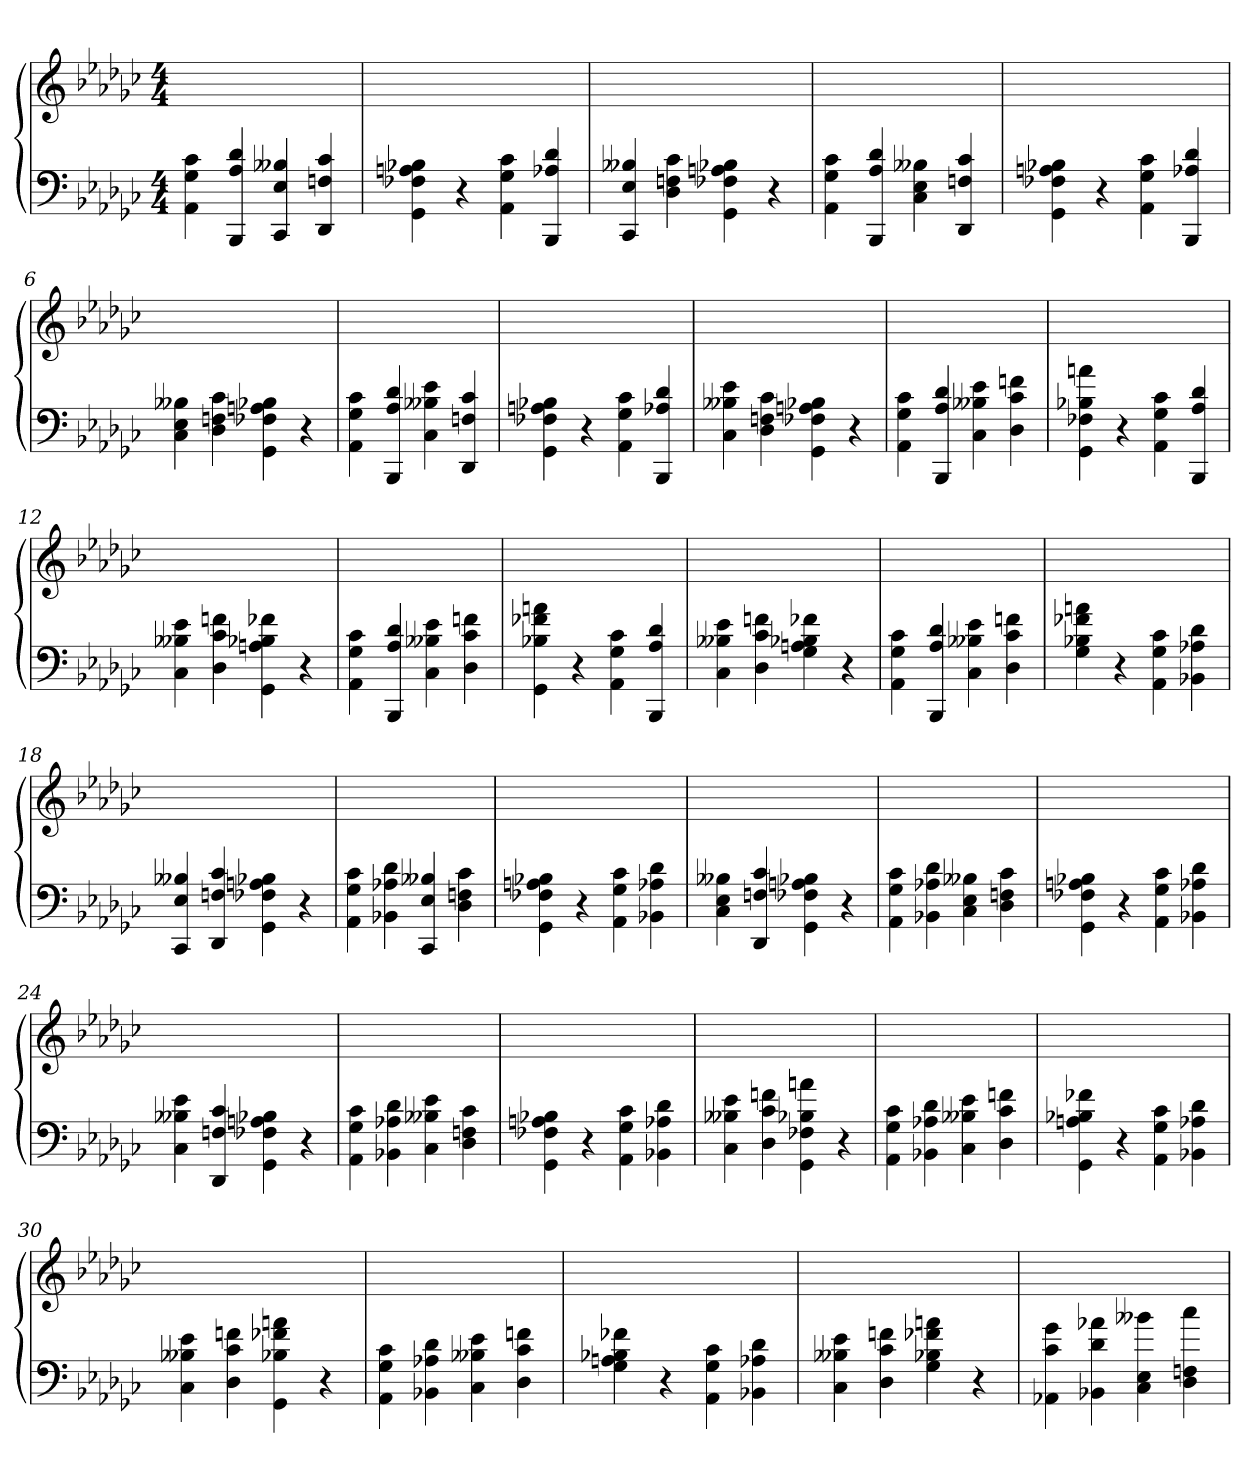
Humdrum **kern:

**kern	**kern
*part2	*part1
*staff2	*staff1
*clefF4	*clefG2
*k[b-e-a-d-g-c-]	*k[b-e-a-d-g-c-]
*G-:	*G-:
*M4/4	*M4/4
*MM60	*MM60
=1	=1
4AA- 4G- 4c-	1ryy
4BBB- 4A- 4d-	.
4CC- 4E- 4B--X	.
4DD- 4Fn 4c-	.
=2	=2
4GG- 4F-X 4An 4B-X	1ryy
4r	.
4AA- 4G- 4c-	.
4BBB- 4A- 4d-	.
=3	=3
4CC- 4E- 4B--X	1ryy
4D- 4Fn 4c-	.
4GG- 4F-X 4An 4B-X	.
4r	.
=4	=4
4AA- 4G- 4c-	1ryy
4BBB- 4A- 4d-	.
4C- 4E- 4B--X	.
4DD- 4Fn 4c-	.
=5	=5
4GG- 4F-X 4An 4B-X	1ryy
4r	.
4AA- 4G- 4c-	.
4BBB- 4A- 4d-	.
=6	=6
4C- 4E- 4B--X	1ryy
4D- 4Fn 4c-	.
4GG- 4F-X 4An 4B-X	.
4r	.
=7	=7
4AA- 4G- 4c-	1ryy
4BBB- 4A- 4d-	.
4C- 4B--X 4e-	.
4DD- 4Fn 4c-	.
=8	=8
4GG- 4F-X 4An 4B-X	1ryy
4r	.
4AA- 4G- 4c-	.
4BBB- 4A- 4d-	.
=9	=9
4C- 4B--X 4e-	1ryy
4D- 4Fn 4c-	.
4GG- 4F-X 4An 4B-X	.
4r	.
=10	=10
4AA- 4G- 4c-	1ryy
4BBB- 4A- 4d-	.
4C- 4B--X 4e-	.
4D- 4c- 4fn	.
=11	=11
4GG- 4F-X 4B-X 4an	1ryy
4r	.
4AA- 4G- 4c-	.
4BBB- 4A- 4d-	.
=12	=12
4C- 4B--X 4e-	1ryy
4D- 4c- 4fn	.
4GG- 4An 4B-X 4f-X	.
4r	.
=13	=13
4AA- 4G- 4c-	1ryy
4BBB- 4A- 4d-	.
4C- 4B--X 4e-	.
4D- 4c- 4fn	.
=14	=14
4GG- 4B-X 4f-X 4an	1ryy
4r	.
4AA- 4G- 4c-	.
4BBB- 4A- 4d-	.
=15	=15
4C- 4B--X 4e-	1ryy
4D- 4c- 4fn	.
4G- 4An 4B-X 4f-X	.
4r	.
=16	=16
4AA- 4G- 4c-	1ryy
4BBB- 4A- 4d-	.
4C- 4B--X 4e-	.
4D- 4c- 4fn	.
=17	=17
4G- 4B-X 4f-X 4an	1ryy
4r	.
4AA- 4G- 4c-	.
4BB-X 4A-X 4d-	.
=18	=18
4CC- 4E- 4B--X	1ryy
4DD- 4Fn 4c-	.
4GG- 4F-X 4An 4B-X	.
4r	.
=19	=19
4AA- 4G- 4c-	1ryy
4BB-X 4A-X 4d-	.
4CC- 4E- 4B--X	.
4D- 4Fn 4c-	.
=20	=20
4GG- 4F-X 4An 4B-X	1ryy
4r	.
4AA- 4G- 4c-	.
4BB-X 4A-X 4d-	.
=21	=21
4C- 4E- 4B--X	1ryy
4DD- 4Fn 4c-	.
4GG- 4F-X 4An 4B-X	.
4r	.
=22	=22
4AA- 4G- 4c-	1ryy
4BB-X 4A-X 4d-	.
4C- 4E- 4B--X	.
4D- 4Fn 4c-	.
=23	=23
4GG- 4F-X 4An 4B-X	1ryy
4r	.
4AA- 4G- 4c-	.
4BB-X 4A-X 4d-	.
=24	=24
4C- 4B--X 4e-	1ryy
4DD- 4Fn 4c-	.
4GG- 4F-X 4An 4B-X	.
4r	.
=25	=25
4AA- 4G- 4c-	1ryy
4BB-X 4A-X 4d-	.
4C- 4B--X 4e-	.
4D- 4Fn 4c-	.
=26	=26
4GG- 4F-X 4An 4B-X	1ryy
4r	.
4AA- 4G- 4c-	.
4BB-X 4A-X 4d-	.
=27	=27
4C- 4B--X 4e-	1ryy
4D- 4c- 4fn	.
4GG- 4F-X 4B-X 4an	.
4r	.
=28	=28
4AA- 4G- 4c-	1ryy
4BB-X 4A-X 4d-	.
4C- 4B--X 4e-	.
4D- 4c- 4fn	.
=29	=29
4GG- 4An 4B-X 4f-X	1ryy
4r	.
4AA- 4G- 4c-	.
4BB-X 4A-X 4d-	.
=30	=30
4C- 4B--X 4e-	1ryy
4D- 4c- 4fn	.
4GG- 4B-X 4f-X 4an	.
4r	.
=31	=31
4AA- 4G- 4c-	1ryy
4BB-X 4A-X 4d-	.
4C- 4B--X 4e-	.
4D- 4c- 4fn	.
=32	=32
4G- 4An 4B-X 4f-X	1ryy
4r	.
4AA- 4G- 4c-	.
4BB-X 4A-X 4d-	.
=33	=33
4C- 4B--X 4e-	1ryy
4D- 4c- 4fn	.
4G- 4B-X 4f-X 4an	.
4r	.
=34	=34
4AA-X 4c- 4g-	1ryy
4BB-X 4d- 4a-X	.
4C- 4E- 4b--X	.
4D- 4Fn 4cc-	.
=	=
*-	*-
